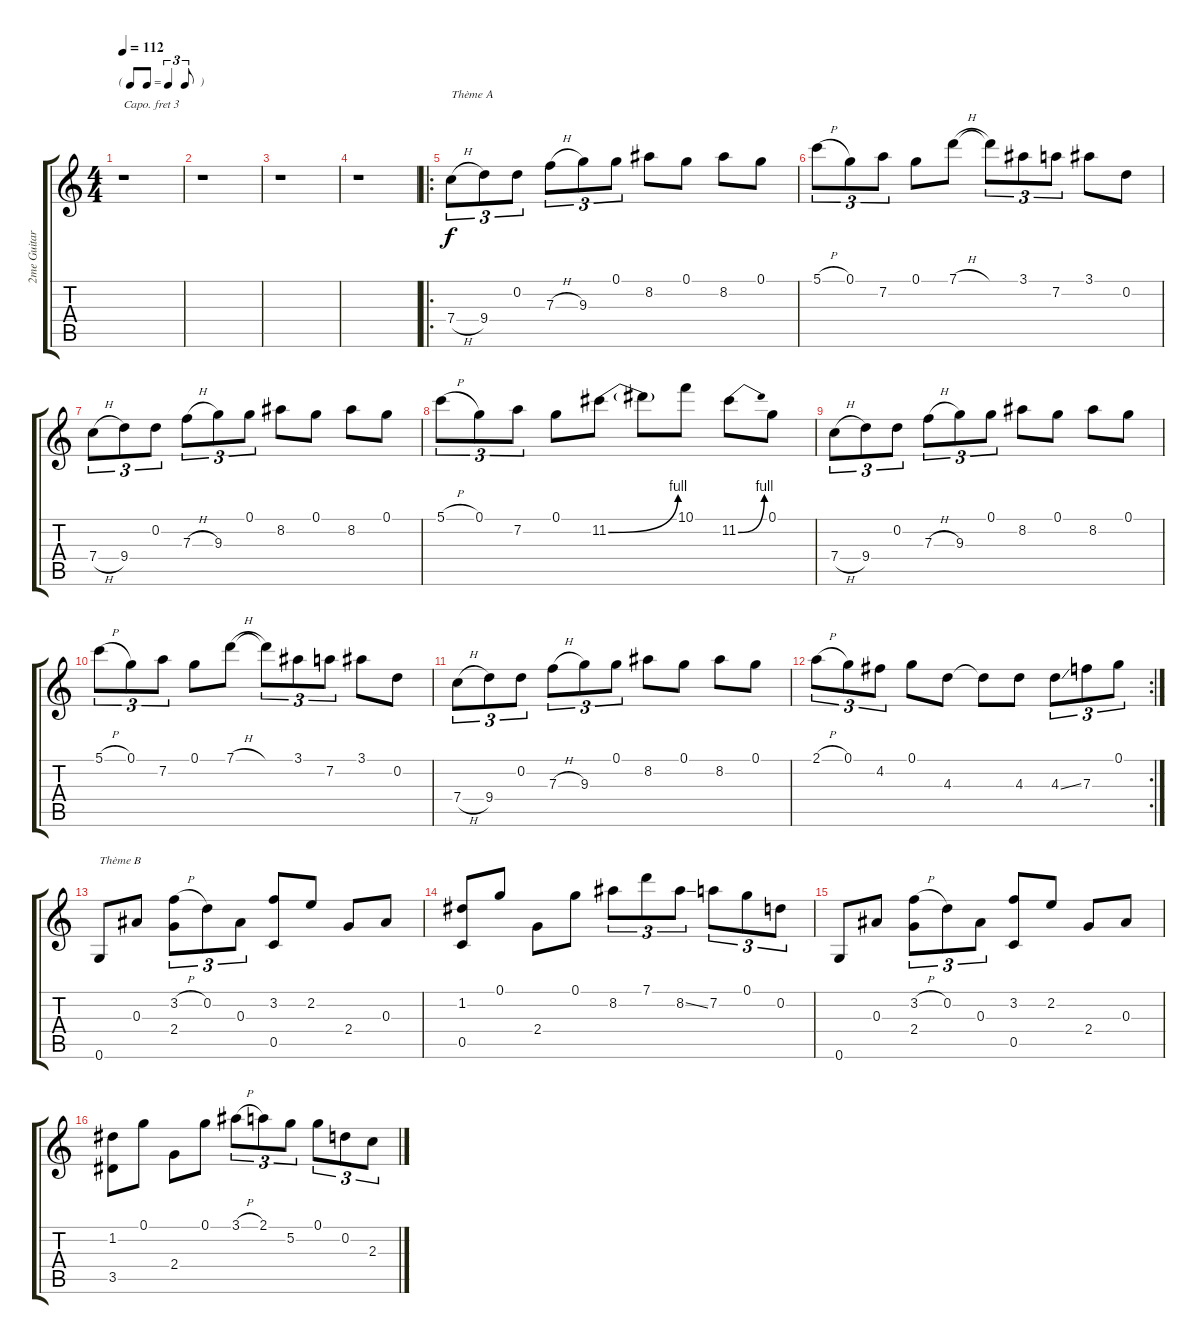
\track ("2me Guitare" "2me Guitar") {instrument acousticguitarnylon}
\staff {score tabs}
\capo 3
\tuning (E4 B3 G3 D3 A2 E2) {hide}
\ts (4 4)
\tf triplet8th
\tempo 112
\clef g2
\ks c
r.1{dy f instrument acousticguitarnylon} |
r.1 |
r.1 |
r.1 |
\ro
7.4{h}.8{tu (3 2) txt "Thème A"} 9.4.8{tu (3 2)} 0.2.8{tu (3 2)} 7.3{h}.8{tu (3 2)} 9.3.8{tu (3 2)} 0.1.8{tu (3 2)} 8.2.8 0.1.8 8.2.8 0.1.8 |
5.1{h}.8{tu (3 2)} 0.1.8{tu (3 2)} 7.2.8{tu (3 2)} 0.1.8 7.1{h}.8 7.1{t}.8{tu (3 2)} 3.1.8{tu (3 2)} 7.2.8{tu (3 2)} 3.1.8 0.2.8 |
7.4{h}.8{tu (3 2)} 9.4.8{tu (3 2)} 0.2.8{tu (3 2)} 7.3{h}.8{tu (3 2)} 9.3.8{tu (3 2)} 0.1.8{tu (3 2)} 8.2.8 0.1.8 8.2.8 0.1.8 |
5.1{h}.8{tu (3 2)} 0.1.8{tu (3 2)} 7.2.8{tu (3 2)} 0.1.8 11.2{be (bend 0 0 60 4)}.8 11.2{t}.8 10.1.8 11.2{be (bend 0 0 60 4)}.8 0.1.8 |
7.4{h}.8{tu (3 2)} 9.4.8{tu (3 2)} 0.2.8{tu (3 2)} 7.3{h}.8{tu (3 2)} 9.3.8{tu (3 2)} 0.1.8{tu (3 2)} 8.2.8 0.1.8 8.2.8 0.1.8 |
5.1{h}.8{tu (3 2)} 0.1.8{tu (3 2)} 7.2.8{tu (3 2)} 0.1.8 7.1{h}.8 7.1{t}.8{tu (3 2)} 3.1.8{tu (3 2)} 7.2.8{tu (3 2)} 3.1.8 0.2.8 |
7.4{h}.8{tu (3 2)} 9.4.8{tu (3 2)} 0.2.8{tu (3 2)} 7.3{h}.8{tu (3 2)} 9.3.8{tu (3 2)} 0.1.8{tu (3 2)} 8.2.8 0.1.8 8.2.8 0.1.8 |
\rc 2
2.1{h}.8{tu (3 2)} 0.1.8{tu (3 2)} 4.2.8{tu (3 2)} 0.1.8 4.3.8 4.3{t}.8 4.3.8 4.3{ss}.8{tu (3 2)} 7.3.8{tu (3 2)} 0.1.8{tu (3 2)} |
0.6.8{txt "Thème B"} 0.3.8 (3.2{h} 2.4).8{tu (3 2)} 0.2.8{tu (3 2)} 0.3.8{tu (3 2)} (3.2 0.5).8 2.2.8 2.4.8 0.3.8 |
(1.2 0.5).8 0.1.8 2.4.8 0.1.8 8.2.8{tu (3 2)} 7.1.8{tu (3 2)} 8.2{ss}.8{tu (3 2)} 7.2.8{tu (3 2)} 0.1.8{tu (3 2)} 0.2.8{tu (3 2)} |
0.6.8 0.3.8 (3.2{h} 2.4).8{tu (3 2)} 0.2.8{tu (3 2)} 0.3.8{tu (3 2)} (3.2 0.5).8 2.2.8 2.4.8 0.3.8 |
(1.2 3.5).8 0.1.8 2.4.8 0.1.8 3.1{h}.8{tu (3 2)} 2.1.8{tu (3 2)} 5.2.8{tu (3 2)} 0.1.8{tu (3 2)} 0.2.8{tu (3 2)} 2.3.8{tu (3 2)}
